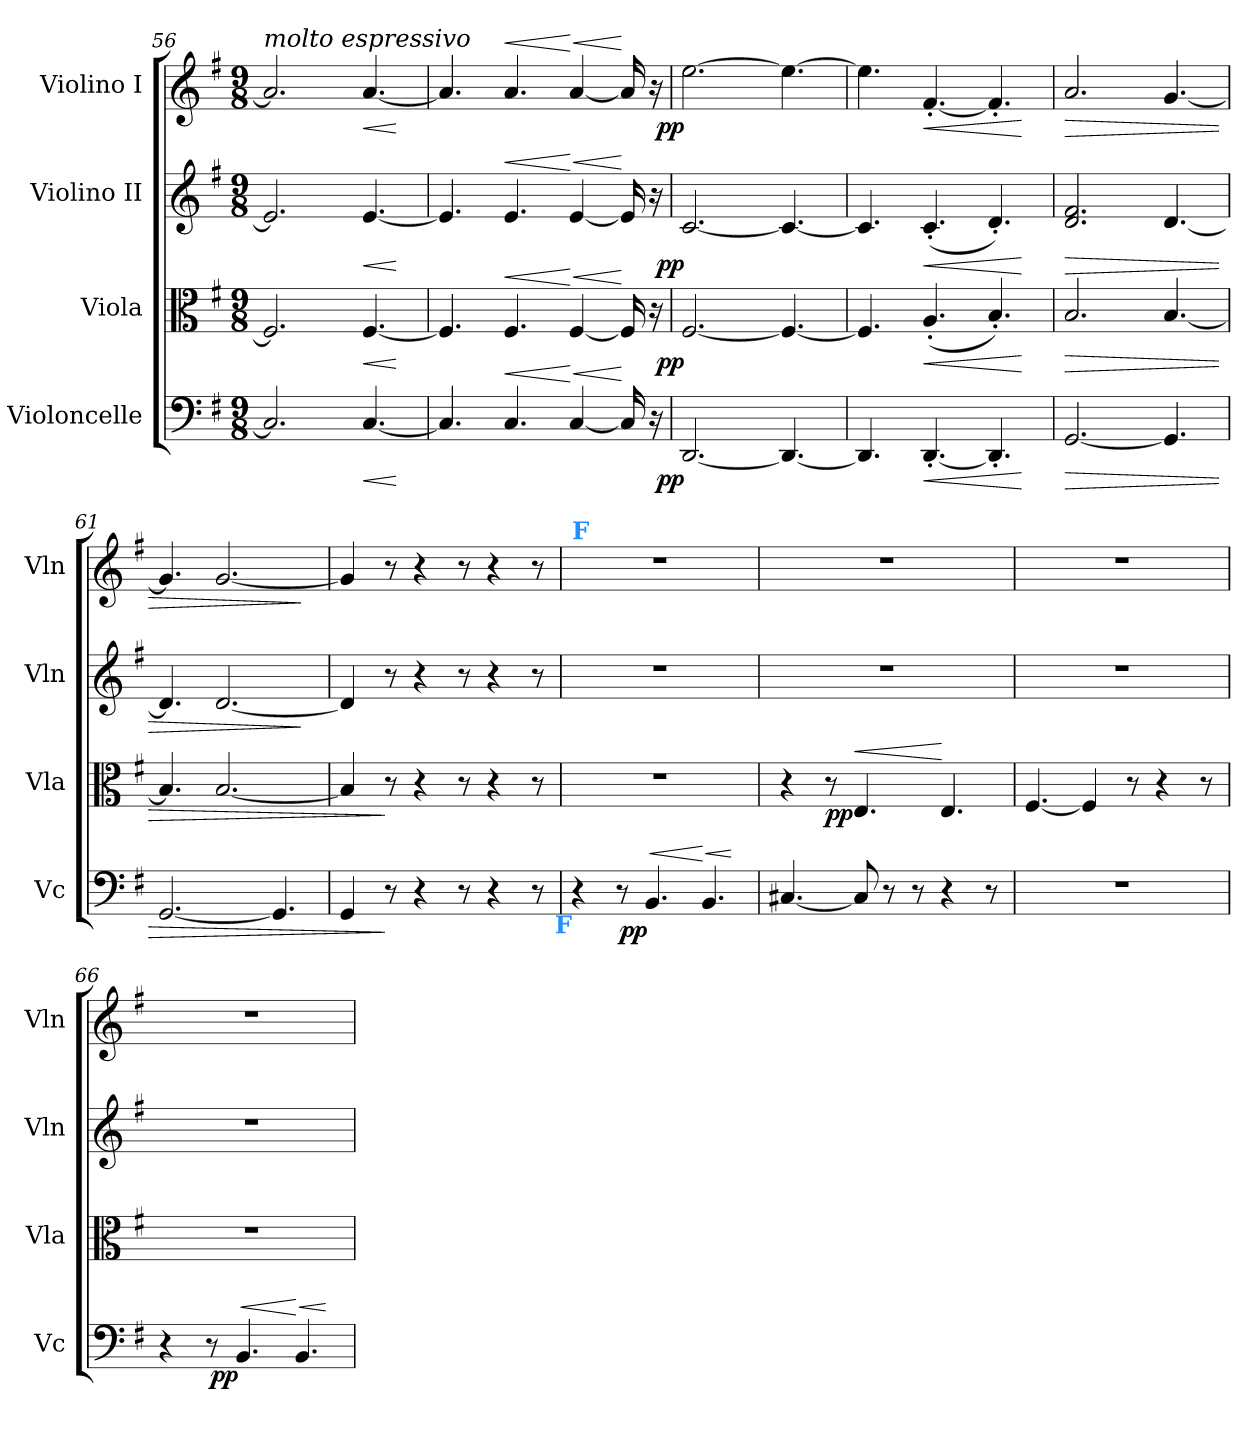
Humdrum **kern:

**kern	**dynam	**kern	**dynam	**kern	**dynam	**kern	**dynam
*part4	*part4	*part3	*part3	*part2	*part2	*part1	*part1
*staff4	*staff4	*staff3	*staff3	*staff2	*staff2	*staff1	*staff1
*I"Violoncelle	*	*I"Viola	*	*I"Violino II	*	*I"Violino I	*
*I'Vc	*	*I'Vla	*	*I'Vln	*	*I'Vln	*
*clefF4	*	*clefC3	*	*clefG2	*	*clefG2	*
*k[f#]	*	*k[f#]	*	*k[f#]	*	*k[f#]	*
*M9/8	*	*M9/8	*	*M9/8	*	*M9/8	*
=56	=56	=56	=56	=56	=56	=56	=56
!	!	!	!	!	!	!LO:TX:a:i:t=molto espressivo	!
2.C/]	.	2.F#/]	.	2.e/]	.	2.a/]	.
!	!LO:HP:b	!	!LO:HP:b	!	!LO:HP:b	!	!LO:HP:b
[4.C/	<	[4.F#/	<	[4.e/	<	[4.a/	<
.	[	.	[	.	[	.	[
=57	=57	=57	=57	=57	=57	=57	=57
4.C/]	.	4.F#/]	.	4.e/]	.	4.a/]	.
!	!LO:HP:a	!	!	!	!	!	!
!	!LO:HP:n=1:b	!	!LO:HP:a	!	!	!	!
!	!	!	!LO:HP:n=1:b	!	!LO:HP:a	!	!
!	!	!	!	!	!LO:HP:n=1:b	!	!LO:HP:a
!	!	!	!	!	!	!	!LO:HP:n=1:b
4.C/	< <	4.F#/	< <	4.e/	< <	4.a/	< <
!	!LO:HP:n=1:a	!	!LO:HP:n=1:a	!	!LO:HP:n=1:a	!	!LO:HP:n=1:a
[4C/	[ [ <	[4F#/	[ [ <	[4e/	[ [ <	[4a/	[ [ <
16C/]	[	16F#/]	[	16e/]	[	16a/]	[
16r	.	16r	.	16r	.	16r	.
=58	=58	=58	=58	=58	=58	=58	=58
!	!LO:DY:rj	!	!LO:DY:rj	!	!LO:DY:rj	!	!LO:DY:rj
[2.DD/	pp	[2.F#/	pp	[2.c/	pp	[2.ee\	pp
4.DD/_	.	4.F#/_	.	4.c/_	.	4.ee\_	.
=59	=59	=59	=59	=59	=59	=59	=59
4.DD/]	.	4.F#/]	.	4.c/]	.	4.ee\]	.
!	!LO:HP:b	!	!LO:HP:b	!	!LO:HP:b	!	!LO:HP:b
[4.DD'/	<	(4.A'/	<	(4.c'/	<	[4.f#'/	<
4.DD'/]	.	4.B'/)	.	4.d'/)	.	4.f#'/]	.
.	[	.	[	.	[	.	[
=60	=60	=60	=60	=60	=60	=60	=60
!	!LO:HP:b	!	!LO:HP:b	!	!LO:HP:b	!	!LO:HP:b
[2.GG/	>	2.B/	>	2.d/ 2.f#/	>	2.a/	>
4.GG/]	.	[4.B/	.	[4.d/	.	[4.g/	.
=61	=61	=61	=61	=61	=61	=61	=61
[2.GG/	.	4.B/]	.	4.d/]	.	4.g/]	.
.	.	[2.B/	.	[2.d/	.	[2.g/	.
4.GG/]	.	.	.	.	.	.	.
.	.	.	.	.	]	.	]
=62	=62	=62	=62	=62	=62	=62	=62
4GG/	.	4B/]	.	4d/]	.	4g/]	.
8r	]	8r	]	8r	.	8r	.
4r	.	4r	.	4r	.	4r	.
8r	.	8r	.	8r	.	8r	.
4r	.	4r	.	4r	.	4r	.
8r	.	8r	.	8r	.	8r	.
=63	=63	=63	=63	=63	=63	=63	=63
!	!	!	!	!	!	!LO:TX:a:B:color=dodgerblue:t=F	!
!LO:TX:b:B:rj:color=dodgerblue:t=F	!	!	!	!	!	!	!
4r	.	8%9r	.	8%9r	.	8%9r	.
8r	.	.	.	.	.	.	.
!	!LO:HP:a	!	!	!	!	!	!
!	!LO:DY:n=1:rj	!	!	!	!	!	!
4.BB/	< pp	.	.	.	.	.	.
!	!LO:HP:n=1:a	!	!	!	!	!	!
4.BB/	[ <	.	.	.	.	.	.
.	[	.	.	.	.	.	.
=64	=64	=64	=64	=64	=64	=64	=64
[4.C#X/	.	4r	.	8%9r	.	8%9r	.
.	.	8r	pp	.	.	.	.
!	!	!	!LO:HP:a	!	!	!	!
8C#/]	.	4.E/	<	.	.	.	.
8r	.	.	.	.	.	.	.
8r	.	.	.	.	.	.	.
4r	.	4.E/	[	.	.	.	.
8r	.	.	.	.	.	.	.
=65	=65	=65	=65	=65	=65	=65	=65
8%9r	.	[4.F#/	.	8%9r	.	8%9r	.
.	.	4F#/]	.	.	.	.	.
.	.	8r	.	.	.	.	.
.	.	4r	.	.	.	.	.
.	.	8r	.	.	.	.	.
=66	=66	=66	=66	=66	=66	=66	=66
4r	.	8%9r	.	8%9r	.	8%9r	.
8r	.	.	.	.	.	.	.
!	!LO:HP:a	!	!	!	!	!	!
!	!LO:DY:n=1:rj	!	!	!	!	!	!
4.BB/	< pp	.	.	.	.	.	.
!	!LO:HP:n=1:a	!	!	!	!	!	!
4.BB/	[ <	.	.	.	.	.	.
.	[	.	.	.	.	.	.
=	=	=	=	=	=	=	=
*-	*-	*-	*-	*-	*-	*-	*-
